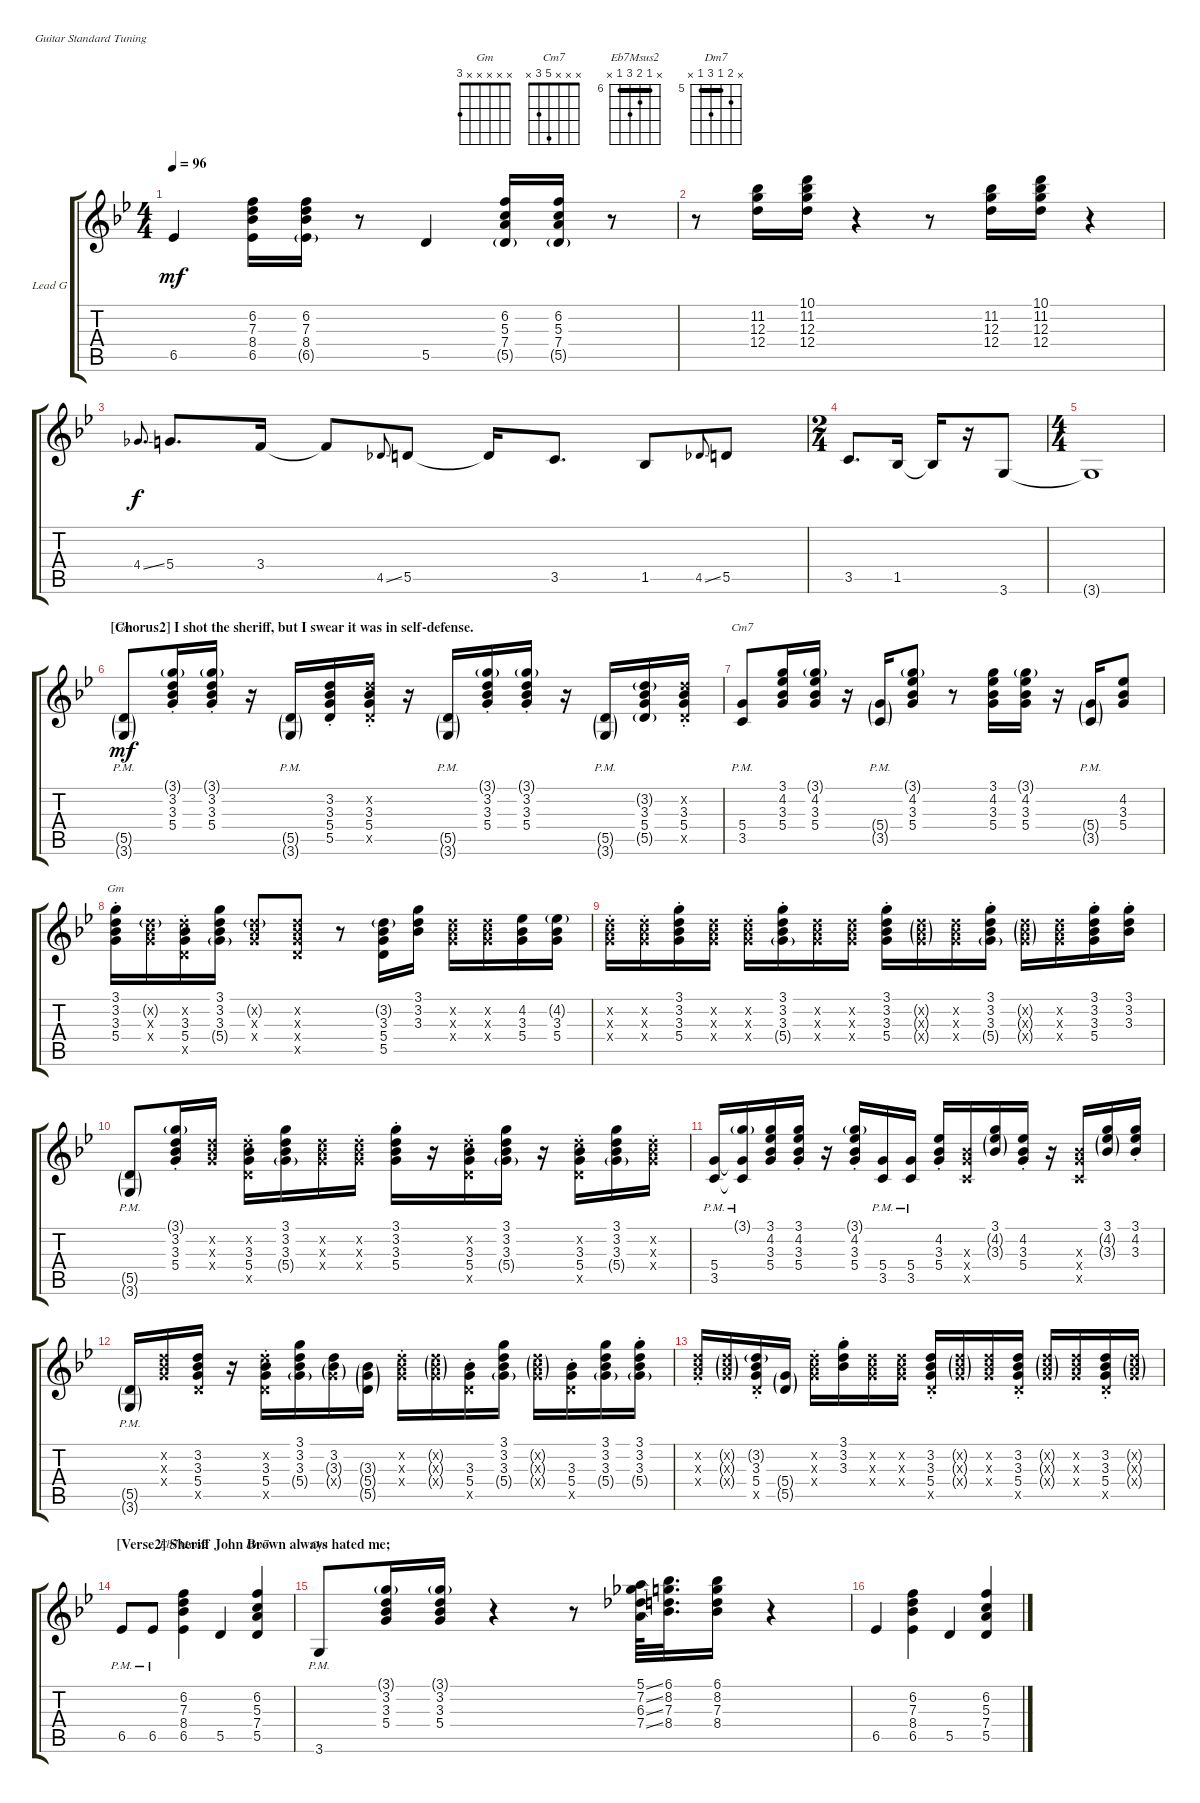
\bracketExtendMode groupsimilarinstruments
\firstSystemTrackNameOrientation horizontal
\otherSystemsTrackNameOrientation horizontal
\track ("Lead Guitar (left channel)" "Lead G") {instrument electricguitarclean}
\staff {score tabs}
\tuning (E4 B3 G3 D3 A2 E2)
\chord ("Gm" x x x x 5 3)
\chord ("Cm7" x x x 5 3 x)
\chord ("Gm" 3 3 3 5 x x) {barre (3 3)}
\chord ("Eb7Msus2" x 6 7 8 6 x) {firstfret 6 barre 6}
\chord ("Dm7" x 6 5 7 5 x) {firstfret 5 barre 5}
\chord ("Gm" x x x x x 3)
\ts (4 4)
\tempo 96
\clef g2
\ks gminor
6.5.4{dy mf} (6.2 7.3 8.4 6.5).16 (6.2 7.3 8.4 6.5{g}).16 r.8 5.5.4 (6.2 5.3 7.4 5.5{g}).16 (6.2 5.3 7.4 5.5{g}).16 r.8 |
r.8 (11.2 12.3 12.4).16 (11.2 12.3 12.4 10.1).16 r.4 r.8 (11.2 12.3 12.4).16 (11.2 12.3 12.4 10.1).16 r.4 |
4.4{ss}.8{d gr onbeat dy f} 5.4.8{d} 3.4.16 3.4{t}.8 4.5{ss}.8{gr onbeat} 5.5.8 5.5{t}.16 3.5.8{d} 1.5.8 4.5{ss}.8{gr onbeat} 5.5.8 |
\ts (2 4)
\beaming (8 2 2)
3.5.8{d} 1.5.16 1.5{t}.16 r.16 3.6.8 |
\ts (4 4)
\beaming (8 2 2 2 2)
3.6{t}.1 |
\section ("" "[Chorus2] I shot the sheriff, but I swear it was in self-defense.")
(5.5{g pm} 3.6{g pm}).8{ch "Gm" dy mf} (3.1{g} 3.2 3.3{st} 5.4{st}).16 (3.1{g} 3.2 3.3 5.4{st}).16 r.16 (5.5{g pm} 3.6{g pm}).16 (3.2{st} 3.3 5.4 5.5{st}).16 (3.2{st x} 3.3{st} 5.4{st} 5.5{st x}).16 r.16 (5.5{g pm} 3.6{g pm}).16 (3.1{g} 3.2 3.3 5.4{st}).16 (3.1{g} 3.2 3.3 5.4{st}).16 r.16 (5.5{g pm} 3.6{g pm}).16 (3.2{g} 3.3 5.4 5.5{g}).16 (3.2{st x} 3.3{st} 5.4{st} 5.5{st x}).16 |
(3.5{pm} 5.4{pm}).8{ch "Cm7"} (4.2 3.3 5.4 3.1).16 (4.2 3.3 5.4 3.1{g}).16 r.16 (3.5{g pm} 5.4{g pm}).16 (4.2 3.3 5.4 3.1{g}).8 r.8 (4.2 3.3 5.4 3.1).16 (4.2 3.3 5.4 3.1{g}).16 r.16 (3.5{g pm} 5.4{g pm}).16 (4.2 3.3 5.4).8 |
(3.1 3.2{st} 3.3 5.4).16{ch "Gm"} (3.2{g x} 3.3{x} 5.4{x}).16 (3.2{st x} 3.3{st} 5.4{st} 5.5{st x}).16 (3.1 3.2 3.3 5.4{g}).16 (3.2{g x} 3.3{x} 5.4{x}).8 (3.2{x} 3.3{x} 5.4{x} 5.5{x}).8 r.8 (3.2{g} 3.3 5.4 5.5).16 (3.1 3.2 3.3).16 (3.2{x} 3.3{x} 5.4{x}).16 (3.2{x} 3.3{x} 5.4{x}).16 (4.2 3.3 5.4).16 (4.2{g} 3.3 5.4).16 |
(3.2{x} 3.3{st x} 5.4{x}).16 (3.2{st x} 3.3{st x} 5.4{st x}).16 (3.1 3.2{st} 3.3 5.4{st}).16 (3.2{x} 3.3{x} 5.4{x}).16 (3.2{st x} 3.3{st x} 5.4{st x}).16 (3.1 3.2{st} 3.3 5.4{g}).16 (3.2{x} 3.3{x} 5.4{x}).16 (3.2{x} 3.3{x} 5.4{x}).16 (3.1 3.2{st} 3.3 5.4{st}).16 (3.2{g x} 3.3{g x} 5.4{g x}).16 (3.2{x} 3.3{x} 5.4{x}).16 (3.1{st} 3.2{st} 3.3{st} 5.4{g}).16 (3.2{g x} 3.3{g x} 5.4{g x}).16 (3.2{x} 3.3{x} 5.4{x}).16 (3.1 3.2{st} 3.3 5.4{st}).16 (3.1{st} 3.2{st} 3.3{st}).16 |
(5.5{g pm} 3.6{g pm}).8 (3.1{g} 3.2 3.3{st} 5.4{st}).16 (3.2{x} 3.3{x} 5.4{x}).16 (3.2{st x} 3.3{st} 5.4{st} 5.5{st x}).16 (3.1 3.2 3.3 5.4{g}).16 (3.2{x} 3.3{x} 5.4{x}).16 (3.2{st x} 3.3{st x} 5.4{st x}).16 (3.1 3.2 3.3{st} 5.4{st}).16 r.16 (3.2{st x} 3.3{st} 5.4{st} 5.5{st x}).16 (3.1 3.2 3.3 5.4{g}).16 r.16 (3.2{st x} 3.3{st} 5.4{st} 5.5{st x}).16 (3.1 3.2 3.3 5.4{g}).16 (3.2{st x} 3.3{st x} 5.4{st x}).16 |
(3.5{pm} 5.4{pm}).16 (3.5{pm t} 5.4{pm t} 3.1{g}).16 (4.2 3.3 5.4 3.1).16 (4.2 3.3 5.4 3.1{st}).16 r.16 (4.2{st} 3.3{st} 3.1{g} 5.4{st}).16 (3.5{pm} 5.4{pm}).16 (3.5{pm} 5.4{pm}).16 (4.2{st} 3.3{st} 5.4{st}).16 (3.3{x} 5.4{x} 3.5{x}).16 (4.2{g} 3.3{g} 3.1).16 (4.2{st} 3.3{st} 5.4{st}).16 r.16 (3.3{x} 5.4{x} 3.5{x}).16 (4.2{g} 3.3{g} 3.1).16 (4.2{st} 3.3{st} 3.1{st}).16 |
(5.5{g pm} 3.6{g pm}).16 (3.2{x} 3.3{x} 5.4{x}).16 (3.2 3.3 5.4 5.5{x}).16 r.16 (3.2{st x} 3.3{st} 5.4{st} 5.5{st x}).16 (3.1 3.2 3.3 5.4{g}).16 (3.3{g} 5.4{g x} 3.2).16 (3.3{g} 5.4{g} 5.5{g}).16 (3.2{st x} 3.3{st x} 5.4{st x}).16 (3.2{g x} 3.3{g x} 5.4{g x}).16 (3.3{st} 5.4{st} 5.5{st x}).16 (3.1 3.2 3.3 5.4{g}).16 (3.2{g x} 3.3{g x} 5.4{g x}).16 (3.3{st} 5.4{st} 5.5{st x}).16 (3.1 3.2 3.3 5.4{g}).16 (3.1 3.2{st} 3.3 5.4{g}).16 |
(3.2{st x} 3.3{st x} 5.4{st x}).16 (3.2{g x} 3.3{g x} 5.4{g x}).16 (3.3 5.4{st} 5.5{st x} 3.2{g}).16 (5.4{g} 5.5{g}).16 (3.2{st x} 3.3{st x} 5.4{st x}).16 (3.1 3.2{st} 3.3).16 (3.2{x} 3.3{x} 5.4{x}).16 (3.2{x} 3.3{x} 5.4{x}).16 (3.2{st} 3.3{st} 5.4{st} 5.5{x}).16 (3.2{g x} 3.3{g x} 5.4{g x}).16 (3.2{x} 3.3{x} 5.4{x}).16 (3.2{st} 3.3{st} 5.4{st} 5.5{x}).16 (3.2{g x} 3.3{g x} 5.4{g x}).16 (3.2{x} 3.3{x} 5.4{x}).16 (3.2{st} 3.3{st} 5.4{st} 5.5{x}).16 (3.2{g x} 3.3{g x} 5.4{g x}).16 |
\section ("" "[Verse2] Sheriff John Brown always hated me;")
6.5{pm}.8 6.5{pm}.8 (6.2 7.3 8.4 6.5).4{ch "Eb7Msus2"} 5.5.4 (6.2 5.3 7.4 5.5).4{ch "Dm7"} |
3.6{pm}.8{ch "Gm"} (3.1{g} 3.2 3.3 5.4).16 (3.1{g} 3.2 3.3 5.4).16 r.4 r.8 (5.1{ss} 7.2{ss} 6.3{ss} 7.4{ss}).64 (6.1 8.2 7.3 8.4).32{d} (6.1 8.2 7.3 8.4).16 r.4 |
6.5.4 (6.2 7.3 8.4 6.5).4 5.5.4 (6.2 5.3 7.4 5.5).4
